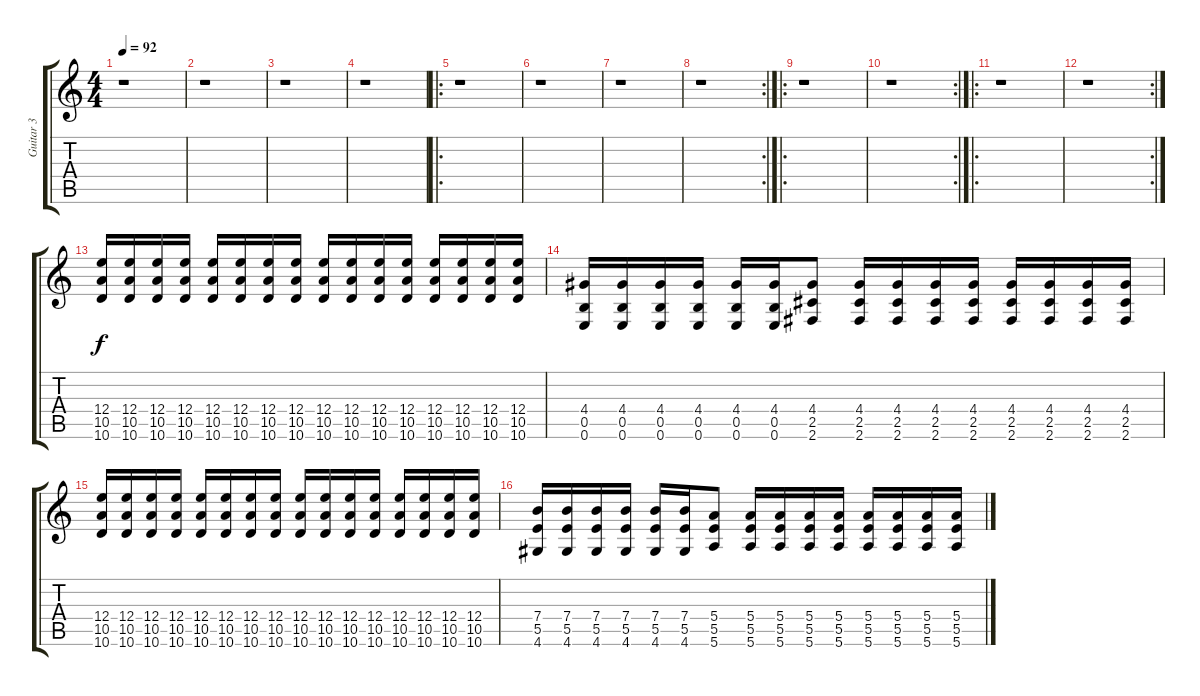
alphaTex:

\track ("Guitar 3" "Guitar 3") {instrument distortionguitar}
\staff {score tabs}
\tuning (E4 B3 Ab3 E3 B2 E2) {hide}
\ts (4 4)
\tempo 92
\clef g2
\ks c
r.1{dy f} |
r.1 |
r.1 |
r.1 |
\ro
r.1 |
r.1 |
r.1 |
\rc 2
r.1 |
\ro
r.1 |
\rc 2
r.1 |
\ro
r.1 |
\rc 2
r.1 |
(12.4 10.5 10.6).16{volume 16} (12.4 10.5 10.6).16 (12.4 10.5 10.6).16 (12.4 10.5 10.6).16 (12.4 10.5 10.6).16 (12.4 10.5 10.6).16 (12.4 10.5 10.6).16 (12.4 10.5 10.6).16 (12.4 10.5 10.6).16 (12.4 10.5 10.6).16 (12.4 10.5 10.6).16 (12.4 10.5 10.6).16 (12.4 10.5 10.6).16 (12.4 10.5 10.6).16 (12.4 10.5 10.6).16 (12.4 10.5 10.6).16 |
(4.4 0.5 0.6).16 (4.4 0.5 0.6).16 (4.4 0.5 0.6).16 (4.4 0.5 0.6).16 (4.4 0.5 0.6).16 (4.4 0.5 0.6).16 (4.4 2.5 2.6).8 (4.4 2.5 2.6).16 (4.4 2.5 2.6).16 (4.4 2.5 2.6).16 (4.4 2.5 2.6).16 (4.4 2.5 2.6).16 (4.4 2.5 2.6).16 (4.4 2.5 2.6).16 (4.4 2.5 2.6).16 |
(12.4 10.5 10.6).16 (12.4 10.5 10.6).16 (12.4 10.5 10.6).16 (12.4 10.5 10.6).16 (12.4 10.5 10.6).16 (12.4 10.5 10.6).16 (12.4 10.5 10.6).16 (12.4 10.5 10.6).16 (12.4 10.5 10.6).16 (12.4 10.5 10.6).16 (12.4 10.5 10.6).16 (12.4 10.5 10.6).16 (12.4 10.5 10.6).16 (12.4 10.5 10.6).16 (12.4 10.5 10.6).16 (12.4 10.5 10.6).16 |
(7.4 5.5 4.6).16 (7.4 5.5 4.6).16 (7.4 5.5 4.6).16 (7.4 5.5 4.6).16 (7.4 5.5 4.6).16 (7.4 5.5 4.6).16 (5.4 5.5 5.6).8 (5.4 5.5 5.6).16 (5.4 5.5 5.6).16 (5.4 5.5 5.6).16 (5.4 5.5 5.6).16 (5.4 5.5 5.6).16 (5.4 5.5 5.6).16 (5.4 5.5 5.6).16 (5.4 5.5 5.6).16
